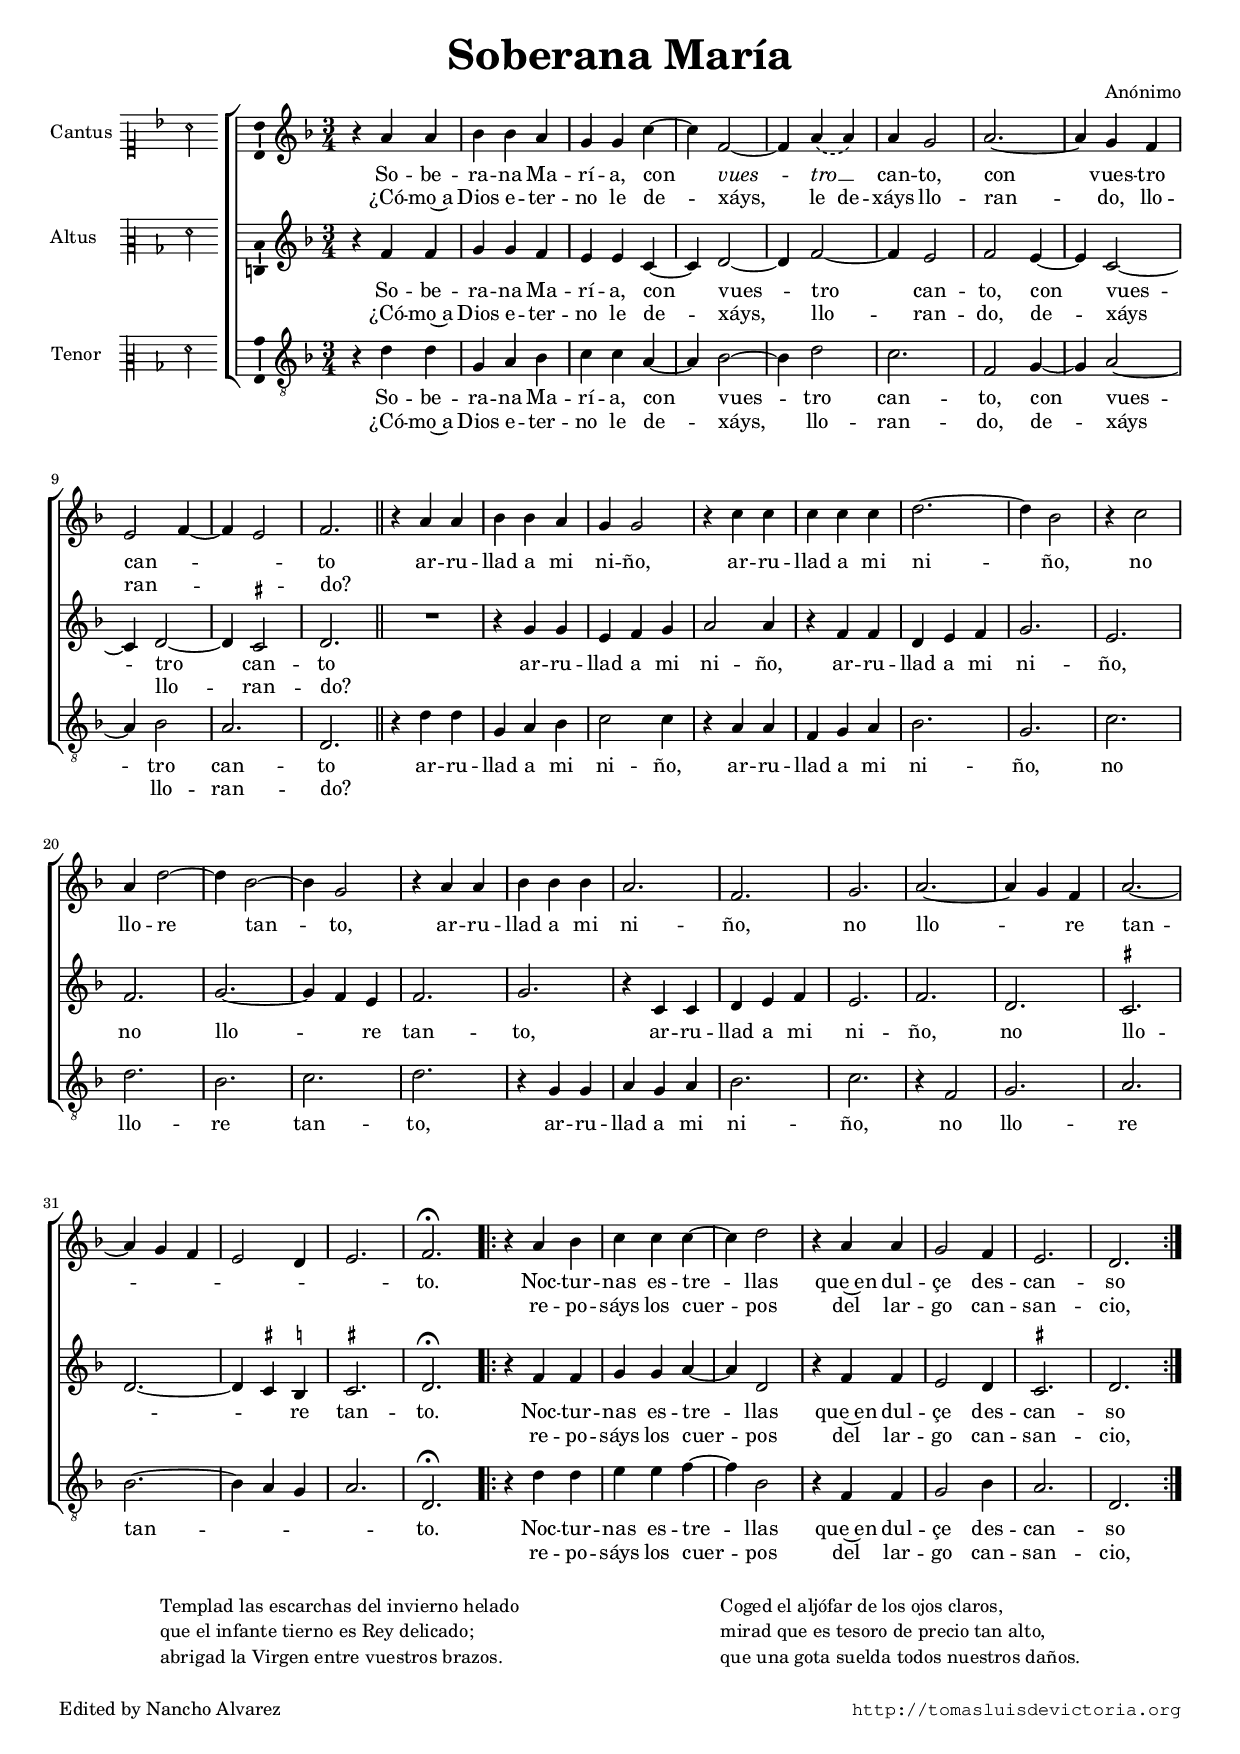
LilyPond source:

\version "2.18.0"

#(set-default-paper-size "a4")
#(set-global-staff-size 16.2)
#(ly:set-option 'point-and-click #f)
%mobile -s16.0 -i3.4 -ball

italicas=\override LyricText.font-shape = #'italic
rectas=\override LyricText.font-shape = #'upright
ss=\once \set suggestAccidentals = ##t
incipitwidth = 20
mtempo={\tempo 4 = 100}
mtempob={\tempo 4 = 50}

htitle="Soberana María"
hcomposer="Anónimo"


\header {
	title=\markup{\fontsize #3 "Soberana María"}
	subtitle=""
%	subsubtitle=\markup{\column{" "}}
	composer="Anónimo" % (s. XVII)
        pdfauthor=\composer
%	¿es de Mateo Romero (Maestro Capitán) (c.1575-1647)? creo que no
	%opus="(-)"
	poet=\markup{}
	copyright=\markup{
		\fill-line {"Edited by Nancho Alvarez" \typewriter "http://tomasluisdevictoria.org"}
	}
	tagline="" %notablet
}

global={\key f \major \time 3/4 \skip 1*3/4*11 \bar "||" 
				\skip 1*3/4*23 \bar ".|:"
				\skip 1*3/4*7 \bar ":|."
}


cantus={
	r4 a' a' |
	bes' bes' a' |
	g' g' c'' ~ |
	c'' f'2 ~ |
%5
	\phrasingSlurDashed
        f'4 a'\( a'\) |
	a' g'2 |
	a'2. ~ |
	a'4 g' f' |
	e'2 f'4 ~ |
%10
	f' e'2 |
	f'2. |
	r4 a' a' |
	bes' bes' a' |
	g' g'2 |
%15
	r4 c'' c'' |
	c'' c'' c'' |
	d''2. ~ |
	d''4 bes'2 |
	r4 c''2 |
%20
	a'4 d''2 ~ |
	d''4 bes'2 ~ |
	bes'4 g'2 |
	r4 a' a' |
	bes' bes' bes' |
%25
	a'2. |
	f' |
	g' |
	a' ~ |
	a'4 g' f' |
%30
	a'2. ~ |
	a'4 g' f' |
	e'2 d'4 |
	e'2. |
	f'^\fermata |
%35
	r4 a' bes' |
	c'' c'' c'' ~ |
	c'' d''2 |
	r4 a' a' |
	g'2 f'4 |
%40
	e'2. |
	d'
}

altus={
	r4 f' f' |
	g' g' f' |
	e' e' c' ~ |
	c' d'2 ~ |
%5
	d'4 f'2 ~ |
	f'4 e'2 |
	f' e'4 ~ |
	e' c'2 ~ |
	c'4 d'2 ~ |
%10
	d'4 \ss cis'2 |
	d'2. |
	R1*3/4 |
	r4 g' g' |
	e' f' g' |
%15
	a'2 a'4 |
	r f' f' |
	d' e' f' |
	g'2. |
	e' |
%20
	f' |
	g' ~ |
	g'4 f' e' |
	f'2. |
	g' |
%25
	r4 c' c' |
	d' e' f' |
	e'2. |
	f' |
	d' |
%30
	\ss cis' |
	d' ~ |
	d'4 \ss cis' \ss b |
	\ss cis'2. |
	d'^\fermata |
%35
	r4 f' f' |
	g' g' a' ~ |
	a' d'2 |
	r4 f' f' |
	e'2 d'4 |
%40
	\ss cis'2. |
	d'
}

tenor={
	r4 d' d' |
	g a bes |
	c' c' a ~ |
	a bes2 ~ |
%5
	bes4 d'2 |
	c'2. |
	f2 g4 ~ |
	g a2 ~ |
	a4 bes2 |
%10
	a2. |
	d |
	r4 d' d' |
	g a bes |
	c'2 c'4 |
%15
	r a a |
	f g a |
	bes2. |
	g |
	c' |
%20
	d' |
	bes |
	c' |
	d' |
	r4 g g |
%25
	a g a |
	bes2. |
	c' |
	r4 f2 |
	g2. |
%30
	a |
	bes ~ |
	bes4 a g |
	a2. |
	d^\fermata|
%35
	r4 d' d' |
	e' e' f' ~ |
	f' bes2 |
	r4 f f |
	g2 bes4 |
%40
	a2. |
	d
}


textocantus=\lyricmode{
So -- be -- ra -- na Ma -- rí -- a,
con _ \italicas vues -- _ tro __ _ \rectas can -- to,
con _ vues -- tro can -- _ _ _ to
ar -- ru -- llad a mi ni -- ño,
ar -- ru -- llad a mi ni -- _ ño,
no llo -- re _ tan -- _ to,
ar -- ru -- llad a mi ni -- ño,
no llo -- _ _ re tan -- _ _ _ _ _ _ to.
Noc -- tur -- nas es -- tre -- _ llas 
que~en dul -- çe des -- can -- so
}
textocantusb=\lyricmode{
¿Có -- mo~a Dios e -- ter -- no le de -- _ xáys, _
le de -- xáys llo -- ran -- _ do,
llo -- ran -- _ _ _ do?
_ _ _ _ _ _ _ 
_ _ _ _ _ _ _ _ _ _ _ _ _ _ _ _ _ _ _ _ _ _ _ _ _ _ _ _ _ _ _ _ _ _ _ 
re -- po -- sáys los cuer -- _ pos del lar -- go can -- san -- cio,
}

textoaltus=\lyricmode{
So -- be -- ra -- na Ma -- rí -- a,
con _ vues -- _ tro _ can -- to,
con _ vues -- _ tro _ can -- to
ar -- ru -- llad a mi ni -- ño,
ar -- ru -- llad a mi ni -- ño,
no llo -- _ _ re tan -- to,
ar -- ru -- llad a mi ni -- ño,
no llo -- _ _ _ re tan -- to.
Noc -- tur -- nas es -- tre -- _ llas 
que~en dul -- çe des -- can -- so
}

textoaltusb=\lyricmode{
¿Có -- mo~a Dios e -- ter -- no le de -- _ xáys, _
llo -- _ ran -- do,
de -- _ xáys _ llo -- _ ran -- do?
_ _ _ _ _ _ _ _ _ _ _ _ _ _ _ _ _ _ _ _ _ _ _ _ _ _ _ _ _ _ _ _ _ _ _ _ 
re -- po -- sáys los cuer -- _ pos del lar -- go can -- san -- cio,
}

textotenor=\lyricmode{
So -- be -- ra -- na Ma -- rí -- a,
con _ vues -- _ tro can -- to,
con _ vues -- _ tro can -- to
ar -- ru -- llad a mi ni -- ño,
ar -- ru -- llad a mi ni -- ño,
no llo -- re tan -- to,
ar -- ru -- llad a mi ni -- ño,
no llo -- re tan -- _ _ _ _ to.
Noc -- tur -- nas es -- tre -- _ llas 
que~en dul -- çe des -- can -- so
}

textotenorb=\lyricmode{
¿Có -- mo~a Dios e -- ter -- no le de -- _ xáys, _
llo -- ran -- do,
de -- _ xáys _
llo -- ran -- do?
_ _ _ _ _ _ _ _ _ _ _ _ _ _ _ _ _ _ _ _ _ _ _ _ _ _ _ _ _ _ _ _ _ _ _ 
re -- po -- sáys los cuer -- _ pos del lar -- go can -- san -- cio,
}


incipitcantus=\markup{
	\score{
		{ 
		\set Staff.instrumentName="Cantus "
		\override NoteHead.style = #'neomensural
		\override Staff.TimeSignature.style = #'neomensural
		\cadenzaOn 
		\clef "petrucci-c1"
		\key f \major
		\time 3/4 %?
		a'2
		} 

	\layout { 
          \context {\Staff
			\remove Time_signature_engraver
		}
                line-width=\incipitwidth indent = 0 }
	}
}

incipitaltus=\markup{
	\score{
		{ 
		\set Staff.instrumentName="Altus    "
		\override NoteHead.style = #'neomensural 
		\override Staff.TimeSignature.style = #'neomensural
		\cadenzaOn 
		\clef "petrucci-c2"
		\key f \major
		\time 3/4 %?
		f'2 
		} 
	\layout { 
          \context {\Staff
			\remove Time_signature_engraver
		}
                line-width=\incipitwidth indent = 0 }
	}
}


incipittenor=\markup{
	\score{
		{ 
		\set Staff.instrumentName="Tenor   "
		\override NoteHead.style = #'neomensural 
		\override Staff.TimeSignature.style = #'neomensural
		\cadenzaOn 
		\clef "petrucci-c2"
		\key f \major
		\time 3/4 %?
		f'2 
		} 
	\layout { 
          \context {\Staff
			\remove Time_signature_engraver
		}
                line-width=\incipitwidth indent=0 }
	}
}

%\layout {
%       \context {\Voice
%               \remove Ligature_bracket_engraver
%               \consists Mensural_ligature_engraver
%       }
%       line-width=\incipitwidth
%       indent = 0
%}

\score {\transpose c' c'{
\new ChoirStaff<<

	\new Staff <<\global
	\new Voice="v1" {
		\set Staff.instrumentName=\incipitcantus
		\clef "treble"
		\cantus }
	\new Lyrics \lyricsto "v1" {\textocantus }
        \new Lyrics \lyricsto "v1" {\textocantusb }
	>>

	\new Staff <<\global
	\new Voice="v2" {
		\set Staff.instrumentName=\incipitaltus
		\clef "treble"
		\altus }
	\new Lyrics \lyricsto "v2" {\textoaltus }
	\new Lyrics \lyricsto "v2" {\textoaltusb }
	>>
	
	\new Staff <<\global
	\new Voice="v3" {
		\set Staff.instrumentName=\incipittenor
		\clef "G_8"
		\tenor }
	\new Lyrics \lyricsto "v3" {\textotenor }
	\new Lyrics \lyricsto "v3" {\textotenorb }
	>>

>>

	} % transpose

\layout{ 
	\context {\Lyrics 
		\override VerticalAxisGroup.staff-affinity = #UP
		\override VerticalAxisGroup.nonstaff-relatedstaff-spacing =
			#'((basic-distance . 0) (minimum-distance . 0) (padding . 1))
		%\override LyricText.font-size = #1.2
		\override LyricHyphen.minimum-distance = #0.5
	}
	\context {\Score 
		tempoHideNote = ##t
		\override BarNumber.padding = #2 
	}
	\context {\Voice 
		melismaBusyProperties = #'()
		%autoBeaming = ##f
	}
	\context {\Staff 
                %\RemoveEmptyStaves
                %\override VerticalAxisGroup.remove-first = ##t
		\override VerticalAxisGroup.staff-staff-spacing =
			#'((basic-distance . 11) (minimum-distance . 0) (padding . 1))
		\consists Ambitus_engraver 
		\override LigatureBracket.padding = #1
	}
}

%\midi { \mtempo }

}

%tablet \pageBreak
%tablet \markup{\null \vspace #7 }

\markup{\fill-line{ " " 
	\column{
	"Templad las escarchas del invierno helado"
	"que el infante tierno es Rey delicado;"
	"abrigad la Virgen entre vuestros brazos." 
        }
	" " 
	\column{
        "Coged el aljófar de los ojos claros,"
	"mirad que es tesoro de precio tan alto," % thesoro
	"que una gota suelda todos nuestros daños."
        }
	" " 
}
}



\paper{
	evenHeaderMarkup=\markup  \fill-line { \fromproperty #'page:page-number-string \htitle \hcomposer }
	oddHeaderMarkup= \markup  \fill-line { \on-the-fly #not-first-page \hcomposer \on-the-fly #not-first-page \htitle \on-the-fly #not-first-page \fromproperty #'page:page-number-string }
	%system-count=20
	page-count = 1
	ragged-last-bottom = ##f
	indent=3.0\cm
	system-system-spacing =
	#'((basic-distance . 18) (minimum-distance . 0) (padding . 5))
	top-system-spacing = % header
	#'((basic-distance . 8) (minimum-distance . 0) (padding . 0))
	last-bottom-spacing = % footer
	#'((basic-distance . 12) (minimum-distance . 0) (padding . 0))
        markup-system-spacing #'basic-distance = 0

}
